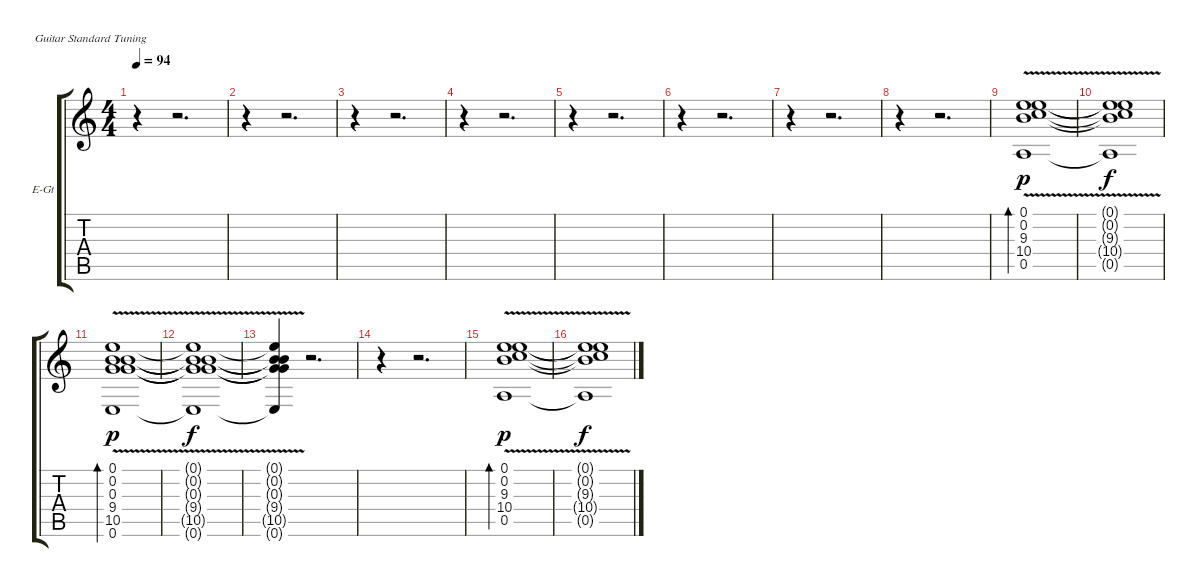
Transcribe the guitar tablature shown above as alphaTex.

\bracketExtendMode groupsimilarinstruments
\firstSystemTrackNameOrientation horizontal
\otherSystemsTrackNameOrientation horizontal
\track ("Electric Guitar" "E-Gt") {instrument overdrivenguitar}
\staff {score tabs}
\tuning (E4 B3 G3 D3 A2 E2)
\ts (4 4)
\tempo 94
\clef g2
\ks c
r.4{dy f} r.2{d} |
r.4 r.2{d} |
r.4 r.2{d} |
r.4 r.2{d} |
r.4 r.2{d} |
r.4 r.2{d} |
r.4 r.2{d} |
r.4 r.2{d} |
(0.1{v} 0.2{v} 9.3{v} 10.4{v} 0.5{v}).1{bd 240 dy p} |
(0.1{v t} 0.2{v t} 9.3{v t} 10.4{v t} 0.5{v t}).1{dy f} |
(0.1{v} 0.2{v} 0.3{v} 9.4{v} 10.5{v} 0.6{v}).1{bd 480 dy p} |
(0.1{v t} 0.2{v t} 0.3{v t} 9.4{v t} 10.5{v t} 0.6{v t}).1{dy f} |
(0.1{v t} 0.2{v t} 0.3{v t} 9.4{v t} 10.5{v t} 0.6{v t}).4 r.2{d} |
r.4 r.2{d} |
(0.1{v} 0.2{v} 9.3{v} 10.4{v} 0.5{v}).1{bd 240 dy p} |
(0.1{v t} 0.2{v t} 9.3{v t} 10.4{v t} 0.5{v t}).1{dy f}
